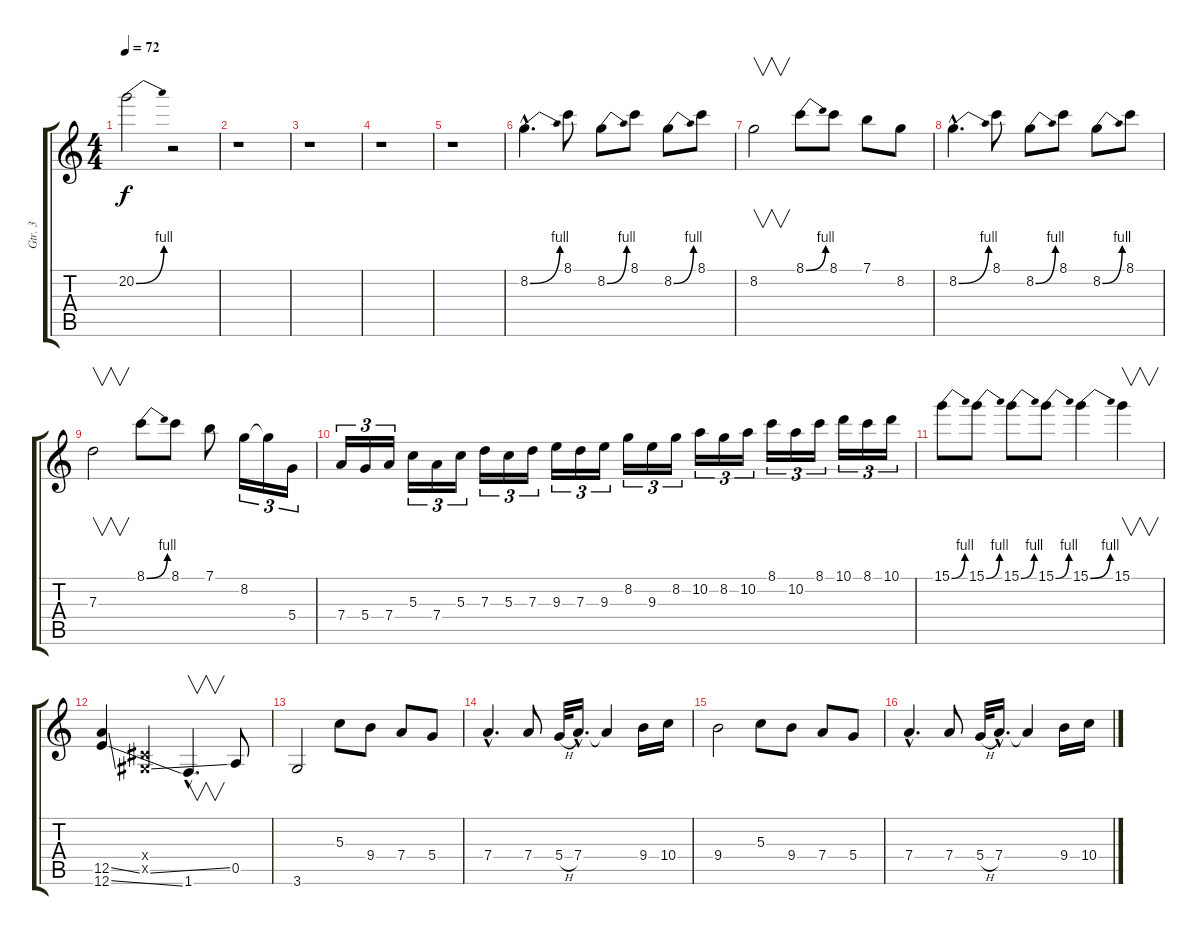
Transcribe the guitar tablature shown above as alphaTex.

\track ("Gtr. 3" "Gtr. 3") {instrument overdrivenguitar}
\staff {score tabs}
\tuning (E4 B3 G3 D3 A2 E2) {hide}
\ts (4 4)
\tempo 72
\clef g2
\ks c
20.2{be (bend 0 0 60 4)}.2{dy f} r.2 |
r.1 |
r.1 |
r.1 |
r.1 |
8.2{be (bend 0 0 60 4) hac}.4{d} 8.1.8 8.2{be (bend 0 0 60 4)}.8 8.1.8 8.2{be (bend 0 0 60 4)}.8 8.1.8 |
8.2.2{v} 8.1{be (bend 0 0 60 4)}.8 8.1.8 7.1.8 8.2.8 |
8.2{be (bend 0 0 60 4) hac}.4{d} 8.1.8 8.2{be (bend 0 0 60 4)}.8 8.1.8 8.2{be (bend 0 0 60 4)}.8 8.1.8 |
7.3.2{v} 8.1{be (bend 0 0 60 4)}.8 8.1.8 7.1.8 8.2.16{tu (3 2)} 8.2{t}.16{tu (3 2)} 5.4.16{tu (3 2)} |
7.4.16{tu (3 2)} 5.4.16{tu (3 2)} 7.4.16{tu (3 2)} 5.3.16{tu (3 2)} 7.4.16{tu (3 2)} 5.3.16{tu (3 2)} 7.3.16{tu (3 2)} 5.3.16{tu (3 2)} 7.3.16{tu (3 2)} 9.3.16{tu (3 2)} 7.3.16{tu (3 2)} 9.3.16{tu (3 2)} 8.2.16{tu (3 2)} 9.3.16{tu (3 2)} 8.2.16{tu (3 2)} 10.2.16{tu (3 2)} 8.2.16{tu (3 2)} 10.2.16{tu (3 2)} 8.1.16{tu (3 2)} 10.2.16{tu (3 2)} 8.1.16{tu (3 2)} 10.1.16{tu (3 2)} 8.1.16{tu (3 2)} 10.1.16{tu (3 2)} |
15.1{be (bend 0 0 60 4)}.8 15.1{be (bend 0 0 60 4)}.8 15.1{be (bend 0 0 60 4)}.8 15.1{be (bend 0 0 60 4)}.8 15.1{be (bend 0 0 60 4)}.4 15.1.4{v} |
(12.5{ss} 12.6{ss}).4 (-1.4{x} -1.5{ss x}).4 1.6{hac}.4{v d} 0.5.8 |
3.6.2 5.3.8 9.4.8 7.4.8 5.4.8 |
7.4{hac}.4{d} 7.4.8 5.4{h}.32 7.4{hac}.16{d} 7.4{t}.4 9.4.16 10.4.16 |
9.4.2 5.3.8 9.4.8 7.4.8 5.4.8 |
7.4{hac}.4{d} 7.4.8 5.4{h}.32 7.4{hac}.16{d} 7.4{t}.4 9.4.16 10.4.16
